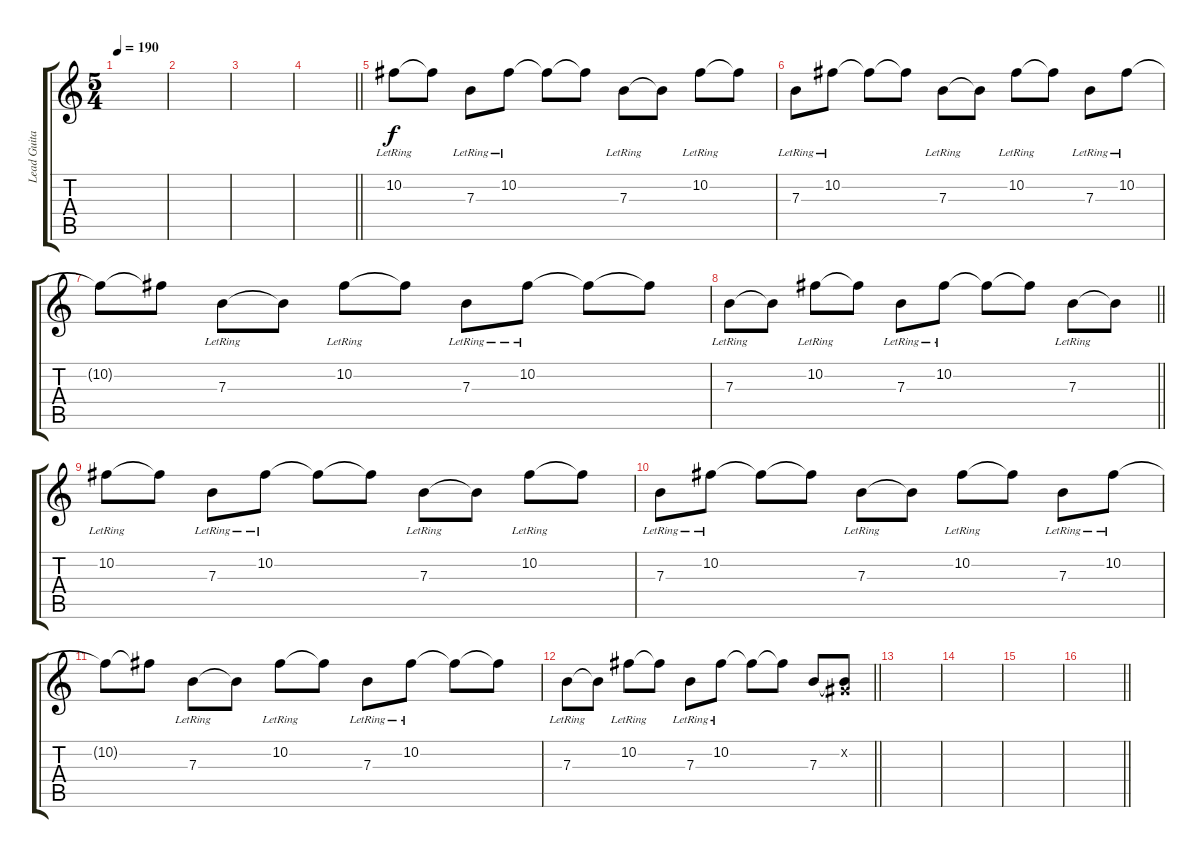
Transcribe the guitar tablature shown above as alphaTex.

\track ("Lead Guitar 2" "Lead Guita") {instrument overdrivenguitar}
\staff {score tabs}
\tuning (Db4 Ab3 E3 B2 Gb2 B1) {hide}
\ts (5 4)
\tempo 190
\clef g2
\ks c
|
|
|
\barLineRight lightlight
|
10.2{lr}.8{volume 9 instrument electricguitarjazz} 10.2{t}.8 7.3{lr}.8 10.2{lr}.8 10.2{t}.8 10.2{t}.8 7.3{lr}.8 7.3{t}.8 10.2{lr}.8 10.2{t}.8 |
7.3{lr}.8 10.2{lr}.8 10.2{t}.8 10.2{t}.8 7.3{lr}.8 7.3{t}.8 10.2{lr}.8 10.2{t}.8 7.3{lr}.8 10.2{lr}.8 |
10.2{t}.8 10.2{t}.8 7.3{lr}.8 7.3{t}.8 10.2{lr}.8 10.2{t}.8 7.3{lr}.8 10.2{lr}.8 10.2{t}.8 10.2{t}.8 |
\barLineRight lightlight
7.3{lr}.8 7.3{t}.8 10.2{lr}.8 10.2{t}.8 7.3{lr}.8 10.2{lr}.8 10.2{t}.8 10.2{t}.8 7.3{lr}.8 7.3{t}.8 |
10.2{lr}.8{volume 9 instrument electricguitarjazz} 10.2{t}.8 7.3{lr}.8 10.2{lr}.8 10.2{t}.8 10.2{t}.8 7.3{lr}.8 7.3{t}.8 10.2{lr}.8 10.2{t}.8 |
7.3{lr}.8 10.2{lr}.8 10.2{t}.8 10.2{t}.8 7.3{lr}.8 7.3{t}.8 10.2{lr}.8 10.2{t}.8 7.3{lr}.8 10.2{lr}.8 |
10.2{t}.8 10.2{t}.8 7.3{lr}.8 7.3{t}.8 10.2{lr}.8 10.2{t}.8 7.3{lr}.8 10.2{lr}.8 10.2{t}.8 10.2{t}.8 |
\barLineRight lightlight
7.3{lr}.8 7.3{t}.8 10.2{lr}.8 10.2{t}.8 7.3{lr}.8 10.2{lr}.8 10.2{t}.8 10.2{t}.8 7.3.8 (0.2{x} 7.3{t}).8 |
|
|
|
\barLineRight lightlight
